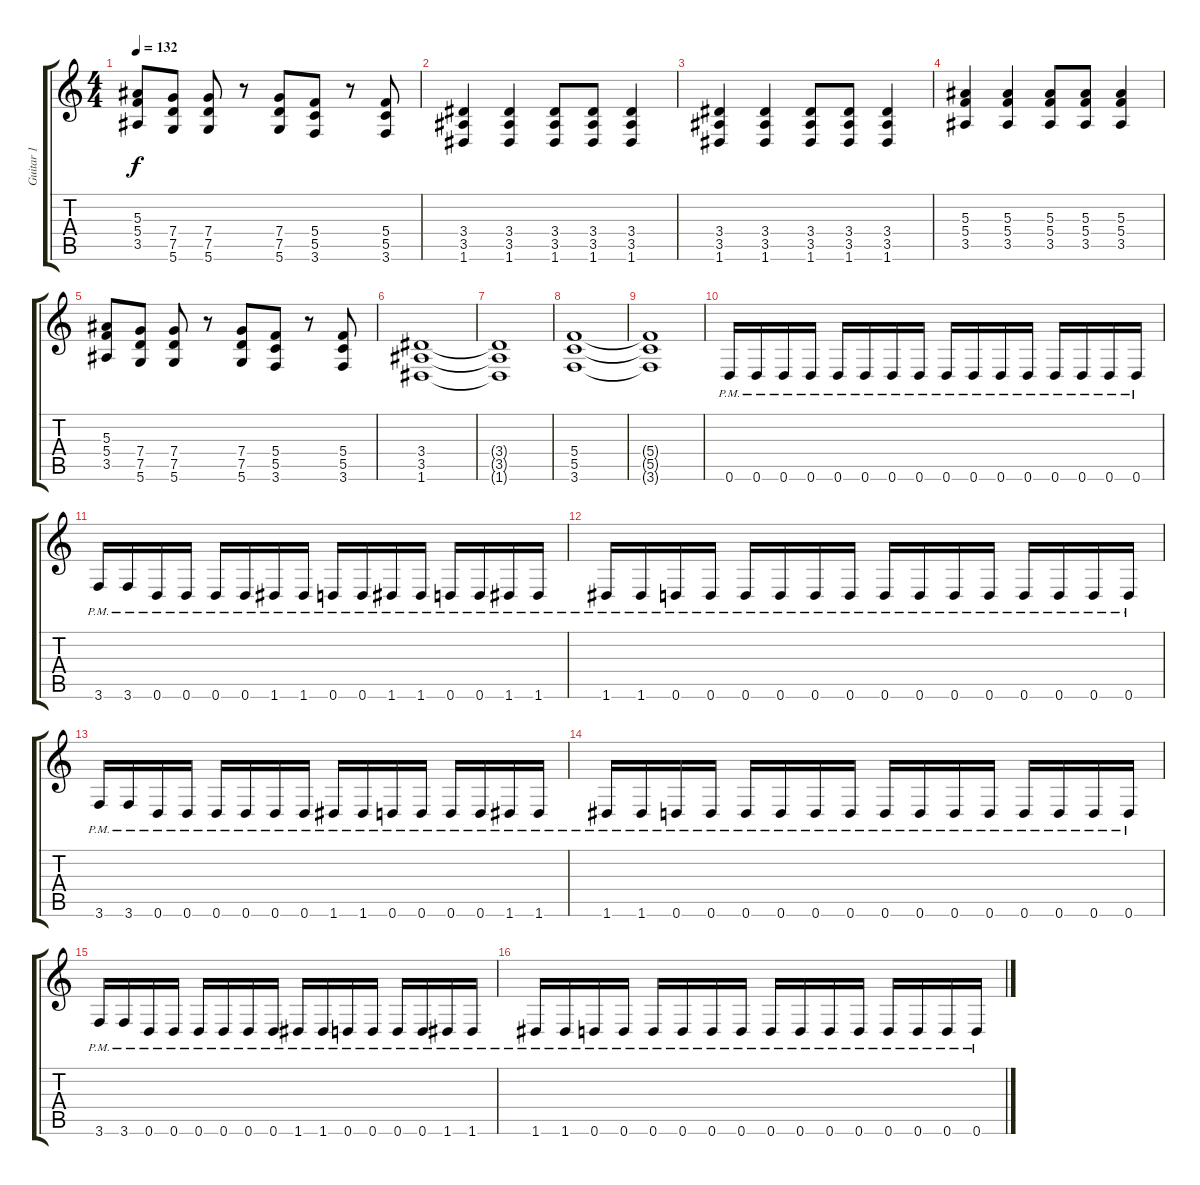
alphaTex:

\track ("Guitar 1" "Guitar 1") {instrument distortionguitar}
\staff {score tabs}
\tuning (D4 A3 F3 C3 G2 D2) {hide}
\ts (4 4)
\tempo 132
\clef g2
\ks c
(5.3 5.4 3.5).8{dy f} (7.4 7.5 5.6).8 (7.4 7.5 5.6).8 r.8 (7.4 7.5 5.6).8 (5.4 5.5 3.6).8 r.8 (5.4 5.5 3.6).8 |
(3.4 3.5 1.6).4 (3.4 3.5 1.6).4 (3.4 3.5 1.6).8 (3.4 3.5 1.6).8 (3.4 3.5 1.6).4 |
(3.4 3.5 1.6).4 (3.4 3.5 1.6).4 (3.4 3.5 1.6).8 (3.4 3.5 1.6).8 (3.4 3.5 1.6).4 |
(5.3 5.4 3.5).4 (5.3 5.4 3.5).4 (5.3 5.4 3.5).8 (5.3 5.4 3.5).8 (5.3 5.4 3.5).4 |
(5.3 5.4 3.5).8 (7.4 7.5 5.6).8 (7.4 7.5 5.6).8 r.8 (7.4 7.5 5.6).8 (5.4 5.5 3.6).8 r.8 (5.4 5.5 3.6).8 |
(3.4 3.5 1.6).1 |
(3.4{t} 3.5{t} 1.6{t}).1 |
(5.4 5.5 3.6).1 |
(5.4{t} 5.5{t} 3.6{t}).1 |
0.6{pm}.16 0.6{pm}.16 0.6{pm}.16 0.6{pm}.16 0.6{pm}.16 0.6{pm}.16 0.6{pm}.16 0.6{pm}.16 0.6{pm}.16 0.6{pm}.16 0.6{pm}.16 0.6{pm}.16 0.6{pm}.16 0.6{pm}.16 0.6{pm}.16 0.6{pm}.16 |
3.6{pm}.16 3.6{pm}.16 0.6{pm}.16 0.6{pm}.16 0.6{pm}.16 0.6{pm}.16 1.6{pm}.16 1.6{pm}.16 0.6{pm}.16 0.6{pm}.16 1.6{pm}.16 1.6{pm}.16 0.6{pm}.16 0.6{pm}.16 1.6{pm}.16 1.6{pm}.16 |
1.6{pm}.16 1.6{pm}.16 0.6{pm}.16 0.6{pm}.16 0.6{pm}.16 0.6{pm}.16 0.6{pm}.16 0.6{pm}.16 0.6{pm}.16 0.6{pm}.16 0.6{pm}.16 0.6{pm}.16 0.6{pm}.16 0.6{pm}.16 0.6{pm}.16 0.6{pm}.16 |
3.6{pm}.16 3.6{pm}.16 0.6{pm}.16 0.6{pm}.16 0.6{pm}.16 0.6{pm}.16 0.6{pm}.16 0.6{pm}.16 1.6{pm}.16 1.6{pm}.16 0.6{pm}.16 0.6{pm}.16 0.6{pm}.16 0.6{pm}.16 1.6{pm}.16 1.6{pm}.16 |
1.6{pm}.16 1.6{pm}.16 0.6{pm}.16 0.6{pm}.16 0.6{pm}.16 0.6{pm}.16 0.6{pm}.16 0.6{pm}.16 0.6{pm}.16 0.6{pm}.16 0.6{pm}.16 0.6{pm}.16 0.6{pm}.16 0.6{pm}.16 0.6{pm}.16 0.6{pm}.16 |
3.6{pm}.16 3.6{pm}.16 0.6{pm}.16 0.6{pm}.16 0.6{pm}.16 0.6{pm}.16 0.6{pm}.16 0.6{pm}.16 1.6{pm}.16 1.6{pm}.16 0.6{pm}.16 0.6{pm}.16 0.6{pm}.16 0.6{pm}.16 1.6{pm}.16 1.6{pm}.16 |
1.6{pm}.16 1.6{pm}.16 0.6{pm}.16 0.6{pm}.16 0.6{pm}.16 0.6{pm}.16 0.6{pm}.16 0.6{pm}.16 0.6{pm}.16 0.6{pm}.16 0.6{pm}.16 0.6{pm}.16 0.6{pm}.16 0.6{pm}.16 0.6{pm}.16 0.6{pm}.16
